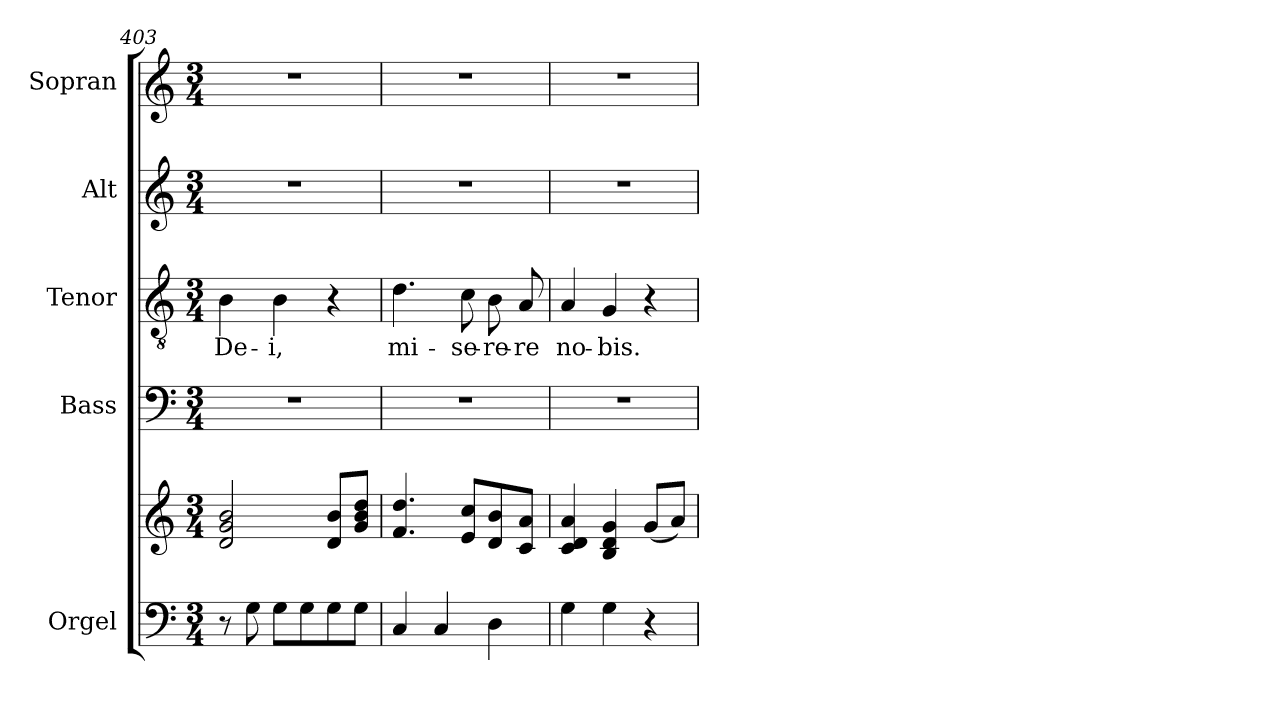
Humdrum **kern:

**kern	**kern	**kern	**kern	**text	**kern	**kern
*part5	*part5	*part4	*part3	*part3	*part2	*part1
*staff6	*staff5	*staff4	*staff3	*staff3	*staff2	*staff1
*I"Orgel	*	*I"Bass	*I"Tenor	*	*I"Alt	*I"Sopran
*I'Org.	*	*I'B.	*I'T.	*	*I'A.	*I'S.
!!LO:LB:g=z
*clefF4	*clefG2	*clefF4	*clefGv2	*	*clefG2	*clefG2
*k[]	*k[]	*k[]	*k[]	*	*k[]	*k[]
*C:	*C:	*C:	*C:	*	*C:	*C:
*M3/4	*M3/4	*M3/4	*M3/4	*	*M3/4	*M3/4
=403	=403	=403	=403	=403	=403	=403
!	!	!	!	!LO:LY:b	!	!
8r	2d/ 2g/ 2b/	2.r	4B\	De-	2.r	2.r
8G\	.	.	.	.	.	.
!	!	!	!	!LO:LY:b	!	!
8G\L	.	.	4B\	-i,	.	.
8G\	.	.	.	.	.	.
8G\	8d/ 8b/L	.	4r	.	.	.
8G\J	8g/ 8b/ 8dd/J	.	.	.	.	.
=404	=404	=404	=404	=404	=404	=404
!	!	!	!	!LO:LY:b	!	!
4C/	4.f/ 4.dd/	2.r	4.d\	mi-	2.r	2.r
4C/	.	.	.	.	.	.
!	!	!	!	!LO:LY:b	!	!
.	8e/ 8cc/L	.	8c\	-se-	.	.
!	!	!	!	!LO:LY:b	!	!
4D\	8d/ 8b/	.	8B\	-re-	.	.
!	!	!	!	!LO:LY:b	!	!
.	8c/ 8a/J	.	8A/	-re	.	.
=405	=405	=405	=405	=405	=405	=405
!	!	!	!	!LO:LY:b	!	!
4G\	4c/ 4d/ 4a/	2.r	4A/	no-	2.r	2.r
!	!	!	!	!LO:LY:b	!	!
4G\	4B/ 4d/ 4g/	.	4G/	-bis.	.	.
4r	(<8g/L	.	4r	.	.	.
.	8a/J)	.	.	.	.	.
=	=	=	=	=	=	=
*-	*-	*-	*-	*-	*-	*-
